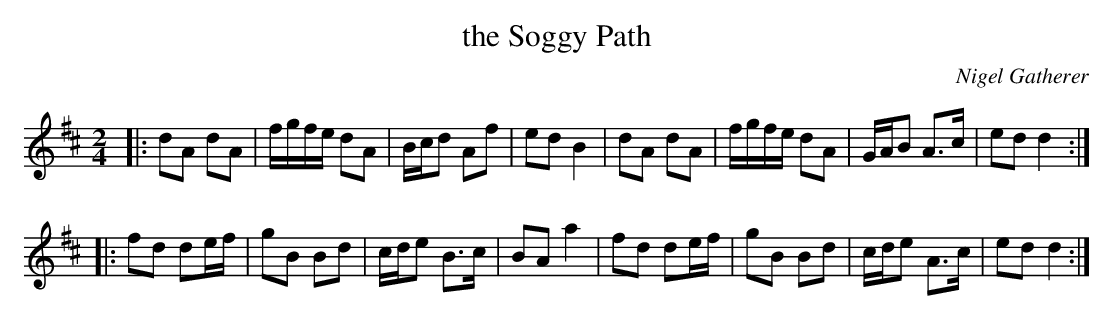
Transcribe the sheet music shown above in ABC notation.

X:1
T: the Soggy Path
C:Nigel Gatherer
M:2/4
L:1/8
K:D
|: dA dA | f/g/f/e/ dA | B/c/d Af | ed B2 \
|  dA dA | f/g/f/e/ dA | G/A/B A>c | ed d2 :|
|: fd de/f/ | gB Bd | c/d/e B>c | BA a2 \
|  fd de/f/ | gB Bd | c/d/e A>c | ed d2 :|
